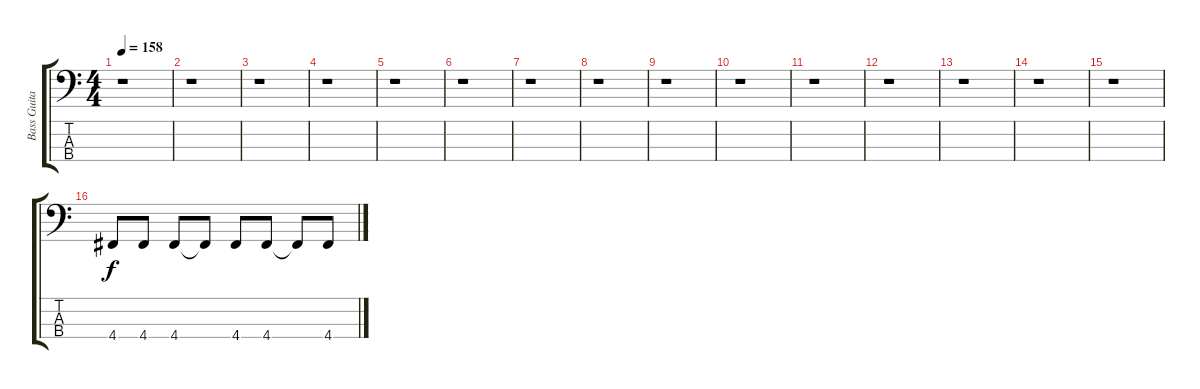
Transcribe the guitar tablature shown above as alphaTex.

\track ("Bass Guitar ~ Tim ( Live )" "Bass Guita") {instrument electricbassfinger}
\staff {score tabs}
\tuning (G2 D2 A1 D1) {hide}
\ts (4 4)
\tempo 158
\clef f4
\ks c
r.1{dy f} |
r.1 |
r.1 |
r.1 |
r.1 |
r.1 |
r.1 |
r.1 |
r.1 |
r.1 |
r.1 |
r.1 |
r.1 |
r.1 |
r.1 |
4.4.8 4.4.8 4.4.8 4.4{t}.8 4.4.8 4.4.8 4.4{t}.8 4.4.8
